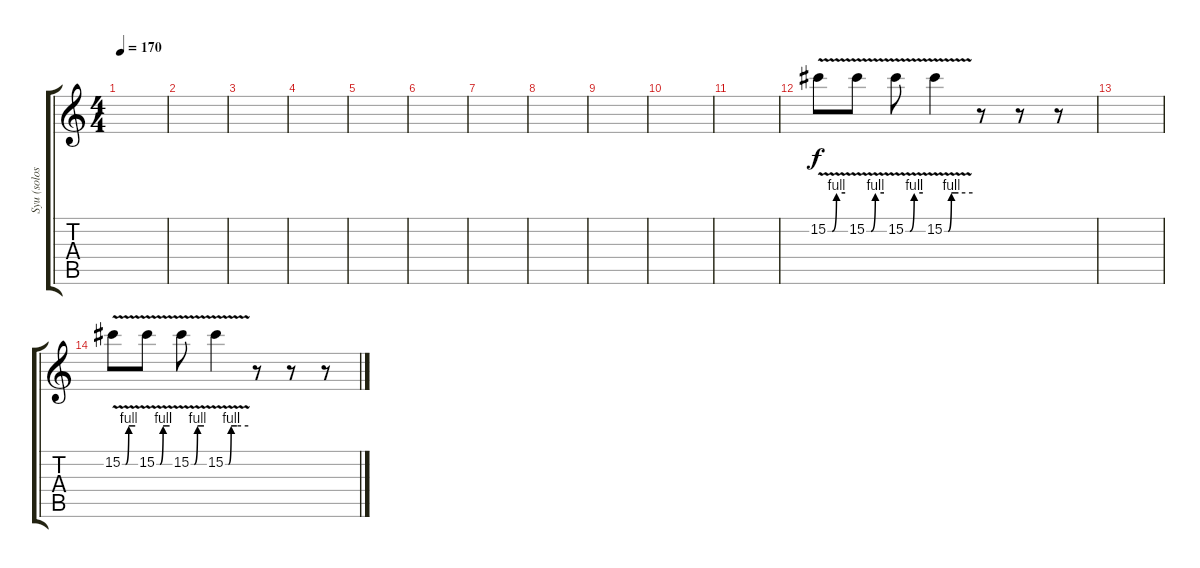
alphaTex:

\track ("Syu (solos)" "Syu (solos") {instrument overdrivenguitar}
\staff {score tabs}
\tuning (Eb4 Bb3 Gb3 Db3 Ab2 Eb2) {hide}
\ts (4 4)
\tempo 170
\clef g2
\ks c
|
|
|
|
|
|
|
|
|
|
|
15.2{be (custom 0 0 15 0 30 4 60 4) v}.8{dy f} 15.2{be (custom 0 0 15 0 30 4 60 4) v}.8 15.2{be (custom 0 0 15 0 30 4 60 4) v}.8 15.2{be (custom 0 0 8 0 15 4 30 4 60 4) v}.4 r.8 r.8 r.8 |
|
15.2{be (custom 0 0 15 0 30 4 60 4) v}.8 15.2{be (custom 0 0 15 0 30 4 60 4) v}.8 15.2{be (custom 0 0 15 0 30 4 60 4) v}.8 15.2{be (custom 0 0 8 0 15 4 30 4 60 4) v}.4 r.8 r.8 r.8
